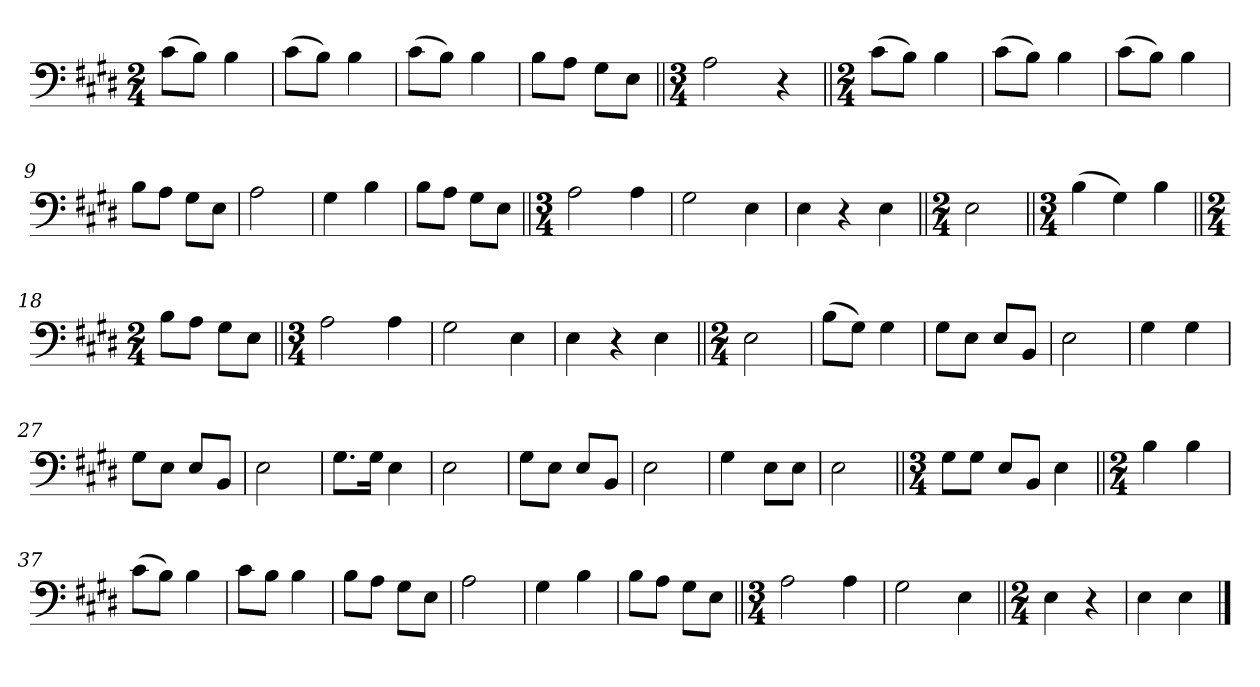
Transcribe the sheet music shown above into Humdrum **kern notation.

**kern
*part1
*staff1
*clefF4
*k[f#c#g#d#]
*M2/4
=1
(8c#\L
8B\J)
4B\
=2
(8c#\L
8B\J)
4B\
=3
(8c#\L
8B\J)
4B\
=4
8B\L
8A\J
8G#\L
8E\J
=5||
*M3/4
2A\
4r
=6||
*M2/4
(8c#\L
8B\J)
4B\
=7
(8c#\L
8B\J)
4B\
=8
(8c#\L
8B\J)
4B\
=9
8B\L
8A\J
8G#\L
8E\J
=10
2A\
=11
4G#\
4B\
=12
8B\L
8A\J
8G#\L
8E\J
=13||
*M3/4
2A\
4A\
=14
2G#\
4E\
=15
4E\
4r
4E\
=16||
*M2/4
2E\
=17||
*M3/4
(4B\
4G#\)
4B\
=18||
*M2/4
8B\L
8A\J
8G#\L
8E\J
=19||
*M3/4
2A\
4A\
=20
2G#\
4E\
=21
4E\
4r
4E\
=22||
*M2/4
2E\
=23
(8B\L
8G#\J)
4G#\
=24
8G#\L
8E\J
8E/L
8BB/J
=25
2E\
=26
4G#\
4G#\
=27
8G#\L
8E\J
8E/L
8BB/J
=28
2E\
=29
8.G#\L
16G#\Jk
4E\
=30
2E\
=31
8G#\L
8E\J
8E/L
8BB/J
=32
2E\
=33
4G#\
8E\L
8E\J
=34
2E\
=35||
*M3/4
8G#\L
8G#\J
8E/L
8BB/J
4E\
=36||
*M2/4
4B\
4B\
=37
(8c#\L
8B\J)
4B\
=38
8c#\L
8B\J
4B\
=39
8B\L
8A\J
8G#\L
8E\J
=40
2A\
=41
4G#\
4B\
=42
8B\L
8A\J
8G#\L
8E\J
=43||
*M3/4
2A\
4A\
=44
2G#\
4E\
=45||
*M2/4
4E\
4r
=46
4E\
4E\
==
*-
